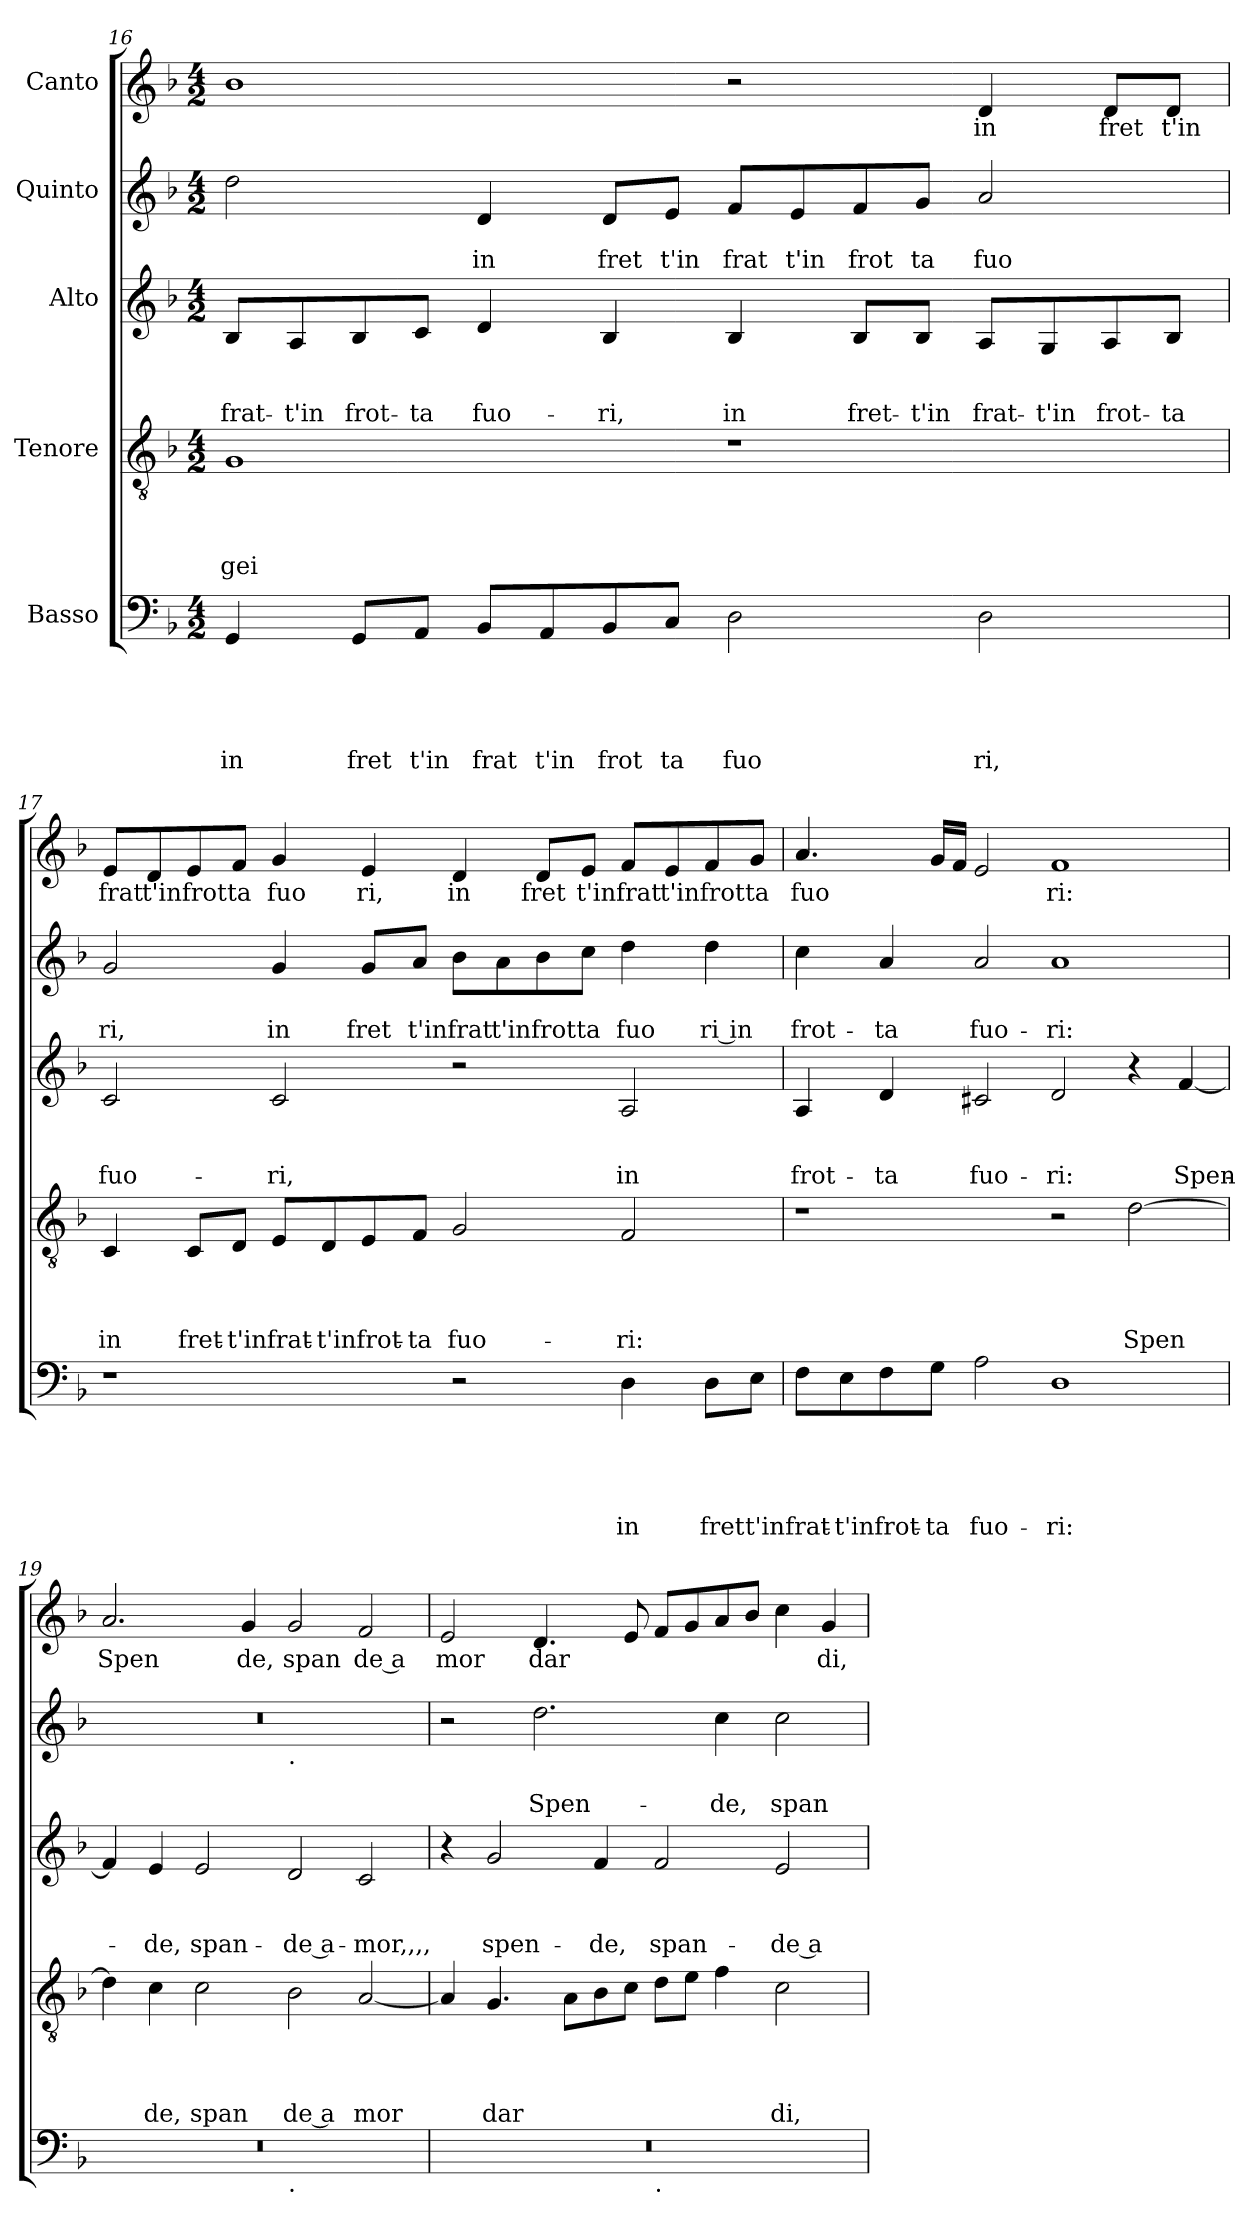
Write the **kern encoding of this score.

**kern	**text	**text	**text	**text	**text	**kern	**text	**text	**text	**text	**kern	**text	**text	**text	**kern	**text	**text	**kern	**text
*part5	*part5	*part5	*part5	*part5	*part5	*part4	*part4	*part4	*part4	*part4	*part3	*part3	*part3	*part3	*part2	*part2	*part2	*part1	*part1
*staff5	*staff5	*staff5	*staff5	*staff5	*staff5	*staff4	*staff4	*staff4	*staff4	*staff4	*staff3	*staff3	*staff3	*staff3	*staff2	*staff2	*staff2	*staff1	*staff1
*I"Basso	*	*	*	*	*	*I"Tenore	*	*	*	*	*I"Alto	*	*	*	*I"Quinto	*	*	*I"Canto	*
!!LO:LB:g=z
*clefF4	*	*	*	*	*	*clefGv2	*	*	*	*	*clefG2	*	*	*	*clefG2	*	*	*clefG2	*
*ITrd1c2	*	*	*	*	*	*	*	*	*	*	*	*	*	*	*	*	*	*	*
*k[b-e-a-]	*	*	*	*	*	*k[b-]	*	*	*	*	*k[b-]	*	*	*	*k[b-]	*	*	*k[b-]	*
*E-:	*	*	*	*	*	*F:	*	*	*	*	*F:	*	*	*	*F:	*	*	*F:	*
*M4/2	*	*	*	*	*	*M4/2	*	*	*	*	*M4/2	*	*	*	*M4/2	*	*	*M4/2	*
=16	=16	=16	=16	=16	=16	=16	=16	=16	=16	=16	=16	=16	=16	=16	=16	=16	=16	=16	=16
!	!	!	!	!	!LO:LY:b	!	!	!	!	!LO:LY:b	!	!	!	!LO:LY:b	!	!	!	!	!
4FF/	.	.	.	.	in	1G	.	.	.	-gei	8B-/L	.	.	frat-	2dd\	.	.	1b-	.
!	!	!	!	!	!	!	!	!	!	!	!	!	!	!LO:LY:b	!	!	!	!	!
.	.	.	.	.	.	.	.	.	.	.	8A/	.	.	-t'in	.	.	.	.	.
!	!	!	!	!	!LO:LY:b	!	!	!	!	!	!	!	!	!LO:LY:b	!	!	!	!	!
8FF/L	.	.	.	.	fret	.	.	.	.	.	8B-/	.	.	frot-	.	.	.	.	.
!	!	!	!	!	!LO:LY:b	!	!	!	!	!	!	!	!	!LO:LY:b	!	!	!	!	!
8GG/J	.	.	.	.	t'in	.	.	.	.	.	8c/J	.	.	-ta	.	.	.	.	.
!	!	!	!	!	!LO:LY:b	!	!	!	!	!	!	!	!	!LO:LY:b	!	!	!LO:LY:b	!	!
8AA-/L	.	.	.	.	frat	.	.	.	.	.	4d/	.	.	fuo-	4d/	.	in	.	.
!	!	!	!	!	!LO:LY:b	!	!	!	!	!	!	!	!	!	!	!	!	!	!
8GG/	.	.	.	.	t'in	.	.	.	.	.	.	.	.	.	.	.	.	.	.
!	!	!	!	!	!LO:LY:b	!	!	!	!	!	!	!	!	!LO:LY:b	!	!	!LO:LY:b	!	!
8AA-/	.	.	.	.	frot	.	.	.	.	.	4B-/	.	.	-ri,	8d/L	.	fret	.	.
!	!	!	!	!	!LO:LY:b	!	!	!	!	!	!	!	!	!	!	!	!LO:LY:b	!	!
8BB-/J	.	.	.	.	ta	.	.	.	.	.	.	.	.	.	8e/J	.	t'in	.	.
!	!	!	!	!	!LO:LY:b	!	!	!	!	!	!	!	!	!LO:LY:b	!	!	!LO:LY:b	!	!
2C\	.	.	.	.	fuo	1r	.	.	.	.	4B-/	.	.	in	8f/L	.	frat	2r	.
!	!	!	!	!	!	!	!	!	!	!	!	!	!	!	!	!	!LO:LY:b	!	!
.	.	.	.	.	.	.	.	.	.	.	.	.	.	.	8e/	.	t'in	.	.
!	!	!	!	!	!	!	!	!	!	!	!	!	!	!LO:LY:b	!	!	!LO:LY:b	!	!
.	.	.	.	.	.	.	.	.	.	.	8B-/L	.	.	fret-	8f/	.	frot	.	.
!	!	!	!	!	!	!	!	!	!	!	!	!	!	!LO:LY:b	!	!	!LO:LY:b	!	!
.	.	.	.	.	.	.	.	.	.	.	8B-/J	.	.	-t'in	8g/J	.	ta	.	.
!	!	!	!	!	!LO:LY:b	!	!	!	!	!	!	!	!	!LO:LY:b	!	!	!LO:LY:b	!	!LO:LY:b
2C\	.	.	.	.	ri,	.	.	.	.	.	8A/L	.	.	frat-	2a/	.	fuo	4d/	in
!	!	!	!	!	!	!	!	!	!	!	!	!	!	!LO:LY:b	!	!	!	!	!
.	.	.	.	.	.	.	.	.	.	.	8G/	.	.	-t'in	.	.	.	.	.
!	!	!	!	!	!	!	!	!	!	!	!	!	!	!LO:LY:b	!	!	!	!	!LO:LY:b
.	.	.	.	.	.	.	.	.	.	.	8A/	.	.	frot-	.	.	.	8d/L	fret
!	!	!	!	!	!	!	!	!	!	!	!	!	!	!LO:LY:b	!	!	!	!	!LO:LY:b
.	.	.	.	.	.	.	.	.	.	.	8B-/J	.	.	-ta	.	.	.	8d/J	t'in
=17	=17	=17	=17	=17	=17	=17	=17	=17	=17	=17	=17	=17	=17	=17	=17	=17	=17	=17	=17
!	!	!	!	!	!	!	!	!	!	!LO:LY:b	!	!	!	!LO:LY:b	!	!	!LO:LY:b	!	!LO:LY:b
1r	.	.	.	.	.	4C/	.	.	.	in	2c/	.	.	fuo-	2g/	.	ri,	8e/L	frat
!	!	!	!	!	!	!	!	!	!	!	!	!	!	!	!	!	!	!	!LO:LY:b
.	.	.	.	.	.	.	.	.	.	.	.	.	.	.	.	.	.	8d/	t'in
!	!	!	!	!	!	!	!	!	!	!LO:LY:b	!	!	!	!	!	!	!	!	!LO:LY:b
.	.	.	.	.	.	8C/L	.	.	.	fret-	.	.	.	.	.	.	.	8e/	frot
!	!	!	!	!	!	!	!	!	!	!LO:LY:b	!	!	!	!	!	!	!	!	!LO:LY:b
.	.	.	.	.	.	8D/J	.	.	.	-t'in	.	.	.	.	.	.	.	8f/J	ta
!	!	!	!	!	!	!	!	!	!	!LO:LY:b	!	!	!	!LO:LY:b	!	!	!LO:LY:b	!	!LO:LY:b
.	.	.	.	.	.	8E/L	.	.	.	frat-	2c/	.	.	-ri,	4g/	.	in	4g/	fuo
!	!	!	!	!	!	!	!	!	!	!LO:LY:b	!	!	!	!	!	!	!	!	!
.	.	.	.	.	.	8D/	.	.	.	-t'in	.	.	.	.	.	.	.	.	.
!	!	!	!	!	!	!	!	!	!	!LO:LY:b	!	!	!	!	!	!	!LO:LY:b	!	!LO:LY:b
.	.	.	.	.	.	8E/	.	.	.	frot-	.	.	.	.	8g/L	.	fret	4e/	ri,
!	!	!	!	!	!	!	!	!	!	!LO:LY:b	!	!	!	!	!	!	!LO:LY:b	!	!
.	.	.	.	.	.	8F/J	.	.	.	-ta	.	.	.	.	8a/J	.	t'in	.	.
!	!	!	!	!	!	!	!	!	!	!LO:LY:b	!	!	!	!	!	!	!LO:LY:b	!	!LO:LY:b
2r	.	.	.	.	.	2G/	.	.	.	fuo-	2r	.	.	.	8b-\L	.	frat	4d/	in
!	!	!	!	!	!	!	!	!	!	!	!	!	!	!	!	!	!LO:LY:b	!	!
.	.	.	.	.	.	.	.	.	.	.	.	.	.	.	8a\	.	t'in	.	.
!	!	!	!	!	!	!	!	!	!	!	!	!	!	!	!	!	!LO:LY:b	!	!LO:LY:b
.	.	.	.	.	.	.	.	.	.	.	.	.	.	.	8b-\	.	frot	8d/L	fret
!	!	!	!	!	!	!	!	!	!	!	!	!	!	!	!	!	!LO:LY:b	!	!LO:LY:b
.	.	.	.	.	.	.	.	.	.	.	.	.	.	.	8cc\J	.	ta	8e/J	t'in
!	!	!	!	!	!LO:LY:b	!	!	!	!	!LO:LY:b	!	!	!	!LO:LY:b	!	!	!LO:LY:b	!	!LO:LY:b
4C\	.	.	.	.	in	2F/	.	.	.	-ri:	2A/	.	.	in	4dd\	.	fuo	8f/L	frat
!	!	!	!	!	!	!	!	!	!	!	!	!	!	!	!	!	!	!	!LO:LY:b
.	.	.	.	.	.	.	.	.	.	.	.	.	.	.	.	.	.	8e/	t'in
!	!	!	!	!	!LO:LY:b	!	!	!	!	!	!	!	!	!	!	!	!LO:LY:b:rj	!	!LO:LY:b
8C\L	.	.	.	.	fret	.	.	.	.	.	.	.	.	.	4dd\	.	ri in	8f/	frot
!	!	!	!	!	!LO:LY:b	!	!	!	!	!	!	!	!	!	!	!	!	!	!LO:LY:b
8D\J	.	.	.	.	t'in	.	.	.	.	.	.	.	.	.	.	.	.	8g/J	ta
!!LO:LB:g=z
=18	=18	=18	=18	=18	=18	=18	=18	=18	=18	=18	=18	=18	=18	=18	=18	=18	=18	=18	=18
!	!	!	!	!	!LO:LY:b	!	!	!	!	!	!	!	!	!LO:LY:b	!	!	!LO:LY:b	!	!LO:LY:b
8E-\L	.	.	.	.	frat-	1r	.	.	.	.	4A/	.	.	frot-	4cc\	.	frot-	4.a/	fuo
!	!	!	!	!	!LO:LY:b	!	!	!	!	!	!	!	!	!	!	!	!	!	!
8D\	.	.	.	.	-t'in	.	.	.	.	.	.	.	.	.	.	.	.	.	.
!	!	!	!	!	!LO:LY:b	!	!	!	!	!	!	!	!	!LO:LY:b	!	!	!LO:LY:b	!	!
8E-\	.	.	.	.	frot-	.	.	.	.	.	4d/	.	.	-ta	4a/	.	-ta	.	.
!	!	!	!	!	!LO:LY:b	!	!	!	!	!	!	!	!	!	!	!	!	!	!
8F\J	.	.	.	.	-ta	.	.	.	.	.	.	.	.	.	.	.	.	16g/LL	.
.	.	.	.	.	.	.	.	.	.	.	.	.	.	.	.	.	.	16f/JJ	.
!	!	!	!	!	!LO:LY:b	!	!	!	!	!	!	!	!	!LO:LY:b	!	!	!LO:LY:b	!	!
2G\	.	.	.	.	fuo-	.	.	.	.	.	2c#X/	.	.	fuo-	2a/	.	fuo-	2e/	.
!	!	!	!	!	!LO:LY:b	!	!	!	!	!	!	!	!	!LO:LY:b	!	!	!LO:LY:b	!	!LO:LY:b
1C	.	.	.	.	-ri:	2r	.	.	.	.	2d/	.	.	-ri:	1a	.	-ri:	1f	ri:
!	!	!	!	!	!	!	!	!	!	!LO:LY:b	!	!	!	!	!	!	!	!	!
.	.	.	.	.	.	[>2d\	.	.	.	Spen	4r	.	.	.	.	.	.	.	.
!	!	!	!	!	!	!	!	!	!	!	!	!	!	!LO:LY:b	!	!	!	!	!
.	.	.	.	.	.	.	.	.	.	.	[<4f/	.	.	Spen-	.	.	.	.	.
=19	=19	=19	=19	=19	=19	=19	=19	=19	=19	=19	=19	=19	=19	=19	=19	=19	=19	=19	=19
!	!	!	!	!	!	!	!	!	!	!	!	!	!	!	!	!	!	!	!LO:LY:b
*^	*	*	*	*	*	*	*	*	*	*	*	*	*	*	*^	*	*	*	*
0r	1ryy	.	.	.	.	.	4d\]	.	.	.	.	4f/]	.	.	.	0r	1ryy	.	.	2.a/	Spen
!	!	!	!	!	!	!	!	!	!	!	!LO:LY:b	!	!	!	!LO:LY:b	!	!	!	!	!	!
.	.	.	.	.	.	.	4c\	.	.	.	de,	4e/	.	.	-de,	.	.	.	.	.	.
!	!	!	!	!	!	!	!	!	!	!	!LO:LY:b	!	!	!	!LO:LY:b	!	!	!	!	!	!
.	.	.	.	.	.	.	2c\	.	.	.	span	2e/	.	.	span-	.	.	.	.	.	.
!	!	!	!	!	!	!	!	!	!	!	!	!	!	!	!	!	!	!	!	!	!LO:LY:b
.	.	.	.	.	.	.	.	.	.	.	.	.	.	.	.	.	.	.	.	4g/	de,
!	!	!	!	!	!	!	!	!	!	!	!	!	!	!	!	!	!LO:TX:b:t=.	!	!	!	!
!	!LO:TX:b:t=.	!	!	!	!	!	!	!	!	!	!	!	!	!	!	!	!	!	!	!	!
!	!	!	!	!	!	!	!	!	!	!	!LO:LY:b:rj	!	!	!	!LO:LY:b:rj	!	!	!	!	!	!LO:LY:b
.	1ryy	.	.	.	.	.	2B-\	.	.	.	de a	2d/	.	.	-de a-	.	1ryy	.	.	2g/	span
!	!	!	!	!	!	!	!	!	!	!	!LO:LY:b	!	!	!	!LO:LY:b	!	!	!	!	!	!LO:LY:b:rj
.	.	.	.	.	.	.	[<2A/	.	.	.	mor	2c/	.	.	-mor,,,,	.	.	.	.	2f/	de a
=20	=20	=20	=20	=20	=20	=20	=20	=20	=20	=20	=20	=20	=20	=20	=20	=20	=20	=20	=20	=20	=20
!	!	!	!	!	!	!	!	!	!	!	!	!	!	!	!	!	!	!	!	!	!LO:LY:b
*	*	*	*	*	*	*	*	*	*	*	*	*	*	*	*	*v	*v	*	*	*	*
0r	1ryy	.	.	.	.	.	4A/]	.	.	.	.	4r	.	.	.	2r	.	.	2e/	mor
!	!	!	!	!	!	!	!	!	!	!	!LO:LY:b	!	!	!	!LO:LY:b	!	!	!	!	!
.	.	.	.	.	.	.	4.G/	.	.	.	dar	2g/	.	.	spen-	.	.	.	.	.
!	!	!	!	!	!	!	!	!	!	!	!	!	!	!	!	!	!	!LO:LY:b	!	!LO:LY:b
.	.	.	.	.	.	.	.	.	.	.	.	.	.	.	.	2.dd\	.	Spen-	4.d/	dar
.	.	.	.	.	.	.	8A\L	.	.	.	.	.	.	.	.	.	.	.	.	.
!	!	!	!	!	!	!	!	!	!	!	!	!	!	!	!LO:LY:b	!	!	!	!	!
.	.	.	.	.	.	.	8B-\	.	.	.	.	4f/	.	.	-de,	.	.	.	.	.
.	.	.	.	.	.	.	8c\J	.	.	.	.	.	.	.	.	.	.	.	8e/	.
!	!LO:TX:b:t=.	!	!	!	!	!	!	!	!	!	!	!	!	!	!	!	!	!	!	!
!	!	!	!	!	!	!	!	!	!	!	!	!	!	!	!LO:LY:b	!	!	!	!	!
.	1ryy	.	.	.	.	.	8d\L	.	.	.	.	2f/	.	.	span-	.	.	.	8f/L	.
.	.	.	.	.	.	.	8e\J	.	.	.	.	.	.	.	.	.	.	.	8g/	.
!	!	!	!	!	!	!	!	!	!	!	!	!	!	!	!	!	!	!LO:LY:b	!	!
.	.	.	.	.	.	.	4f\	.	.	.	.	.	.	.	.	4cc\	.	-de,	8a/	.
.	.	.	.	.	.	.	.	.	.	.	.	.	.	.	.	.	.	.	8b-/J	.
!	!	!	!	!	!	!	!	!	!	!	!LO:LY:b	!	!	!	!LO:LY:b:rj	!	!	!LO:LY:b	!	!
.	.	.	.	.	.	.	2c\	.	.	.	di,	2e/	.	.	-de a-	2cc\	.	span-	4cc\	.
!	!	!	!	!	!	!	!	!	!	!	!	!	!	!	!	!	!	!	!	!LO:LY:b
.	.	.	.	.	.	.	.	.	.	.	.	.	.	.	.	.	.	.	4g/	di,
*v	*v	*	*	*	*	*	*	*	*	*	*	*	*	*	*	*	*	*	*	*
=	=	=	=	=	=	=	=	=	=	=	=	=	=	=	=	=	=	=	=
*-	*-	*-	*-	*-	*-	*-	*-	*-	*-	*-	*-	*-	*-	*-	*-	*-	*-	*-	*-
